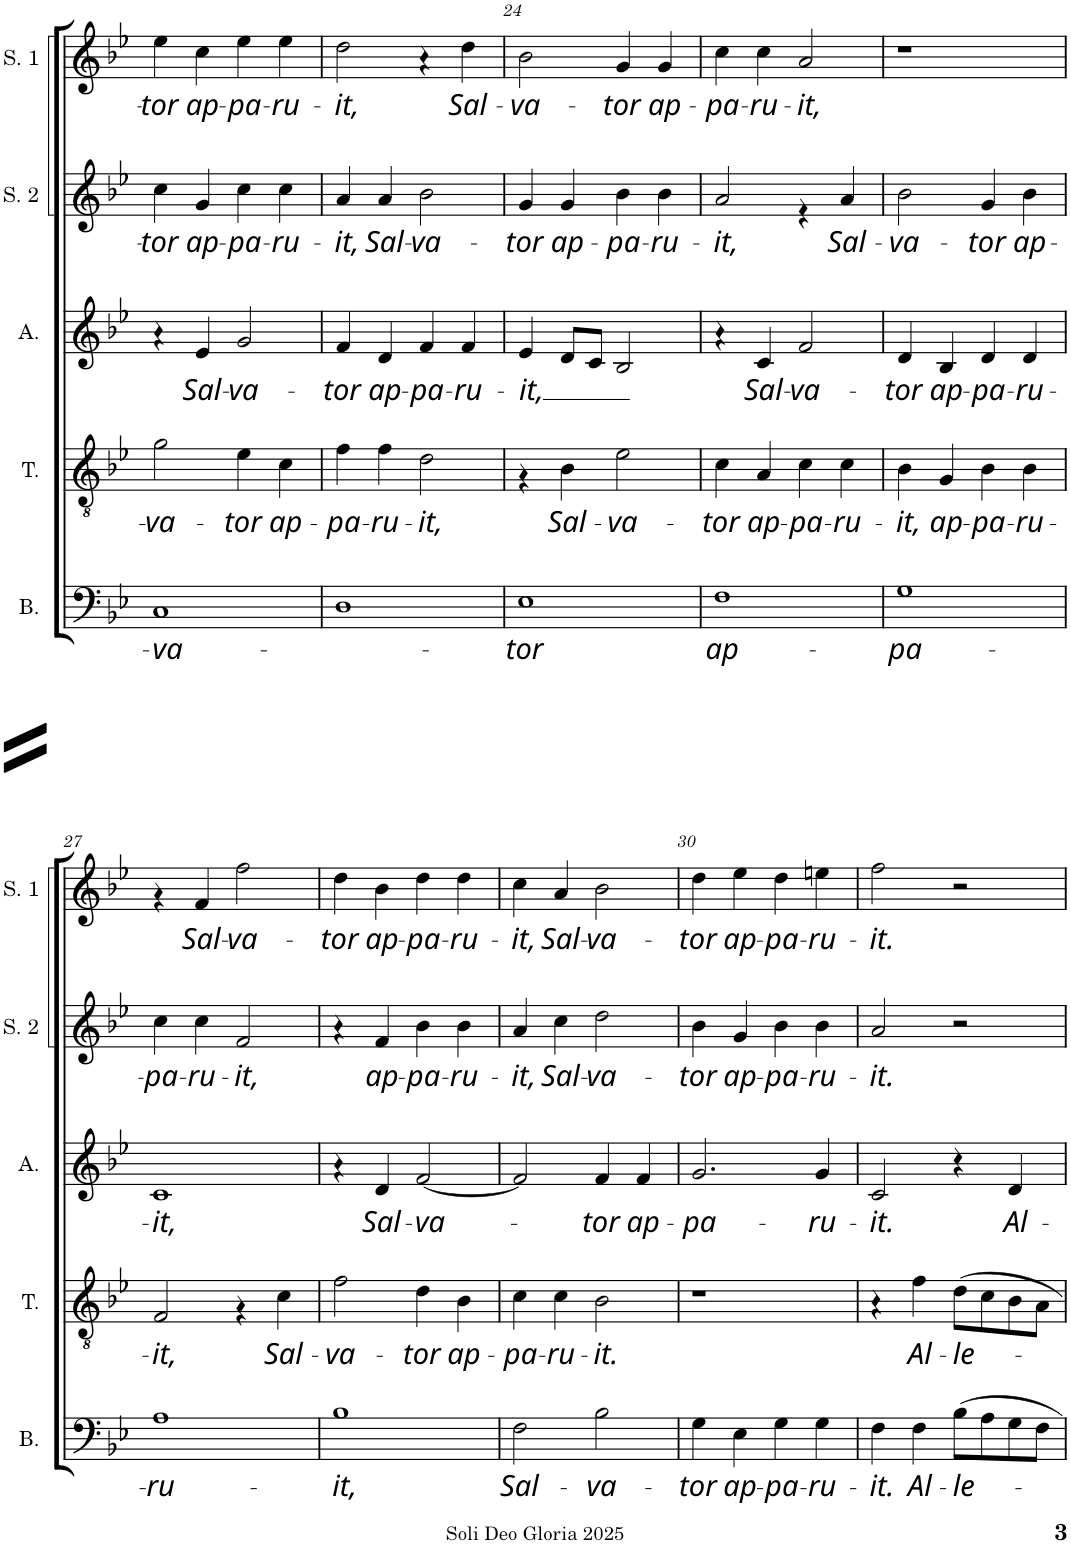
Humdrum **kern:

**kern	**text	**kern	**text	**kern	**text	**kern	**text	**kern	**text
*part5	*part5	*part4	*part4	*part3	*part3	*part2	*part2	*part1	*part1
*staff5	*staff5	*staff4	*staff4	*staff3	*staff3	*staff2	*staff2	*staff1	*staff1
*I"Basse	*	*I"Ténor	*	*I"Alto	*	*I"Soprano 2	*	*I"Soprano 1	*
*I'B.	*	*I'T.	*	*I'A.	*	*I'S. 2	*	*I'S. 1	*
!!LO:PB:g=z
*clefF4	*	*clefGv2	*	*clefG2	*	*clefG2	*	*clefG2	*
*k[b-e-]	*	*k[b-e-]	*	*k[b-e-]	*	*k[b-e-]	*	*k[b-e-]	*
*M2/2	*	*M2/2	*	*M2/2	*	*M2/2	*	*M2/2	*
*met(c|)	*	*met(c|)	*	*met(c|)	*	*met(c|)	*	*met(c|)	*
=22	=22	=22	=22	=22	=22	=22	=22	=22	=22
!	!LO:LY:b	!	!LO:LY:b	!	!	!	!LO:LY:b	!	!LO:LY:b
1C	-va-	2g\	-va-	4ra	.	4cc\	-tor	4ee-\	-tor
!	!	!	!	!	!LO:LY:b	!	!LO:LY:b	!	!LO:LY:b
.	.	.	.	4e-/	Sal-	4g/	ap-	4cc\	ap-
!	!	!	!LO:LY:b	!	!LO:LY:b	!	!LO:LY:b	!	!LO:LY:b
.	.	4e-\	-tor	2g/	-va-	4cc\	-pa-	4ee-\	-pa-
!	!	!	!LO:LY:b	!	!	!	!LO:LY:b	!	!LO:LY:b
.	.	4c\	ap-	.	.	4cc\	-ru-	4ee-\	-ru-
=23	=23	=23	=23	=23	=23	=23	=23	=23	=23
!	!	!	!LO:LY:b	!	!LO:LY:b	!	!LO:LY:b	!	!LO:LY:b
1D	.	4f\	-pa-	4f/	-tor	4a/	-it,	2dd\	-it,
!	!	!	!LO:LY:b	!	!LO:LY:b	!	!LO:LY:b	!	!
.	.	4f\	-ru-	4d/	ap-	4a/	Sal-	.	.
!	!	!	!LO:LY:b	!	!LO:LY:b	!	!LO:LY:b	!	!
.	.	2d\	-it,	4f/	-pa-	2b-\	-va-	4ra	.
!	!	!	!	!	!LO:LY:b	!	!	!	!LO:LY:b
.	.	.	.	4f/	-ru-	.	.	4dd\	Sal-
=24	=24	=24	=24	=24	=24	=24	=24	=24	=24
!	!LO:LY:b	!	!	!	!LO:LY:b	!	!LO:LY:b	!	!LO:LY:b
1E-	-tor	4rG	.	4e-/	-it,	4g/	-tor	2b-\	-va-
!	!	!	!LO:LY:b	!	!	!	!LO:LY:b	!	!
.	.	4B-\	Sal-	8d/L	.	4g/	ap-	.	.
.	.	.	.	8c/J	.	.	.	.	.
!	!	!	!LO:LY:b	!	!	!	!LO:LY:b	!	!LO:LY:b
.	.	2e-\	-va-	2B-/	.	4b-\	-pa-	4g/	-tor
!	!	!	!	!	!	!	!LO:LY:b	!	!LO:LY:b
.	.	.	.	.	.	4b-\	-ru-	4g/	ap-
=25	=25	=25	=25	=25	=25	=25	=25	=25	=25
!	!LO:LY:b	!	!LO:LY:b	!	!	!	!LO:LY:b	!	!LO:LY:b
1F	ap-	4c\	-tor	4ra	.	2a/	-it,	4cc\	-pa-
!	!	!	!LO:LY:b	!	!LO:LY:b	!	!	!	!LO:LY:b
.	.	4A/	ap-	4c/	Sal-	.	.	4cc\	-ru-
!	!	!	!LO:LY:b	!	!LO:LY:b	!	!	!	!LO:LY:b
.	.	4c\	-pa-	2f/	-va-	4re	.	2a/	-it,
!	!	!	!LO:LY:b	!	!	!	!LO:LY:b	!	!
.	.	4c\	-ru-	.	.	4a/	Sal-	.	.
=26	=26	=26	=26	=26	=26	=26	=26	=26	=26
!	!LO:LY:b	!	!LO:LY:b	!	!LO:LY:b	!	!LO:LY:b	!	!
1G	-pa-	4B-\	-it,	4d/	-tor	2b-\	-va-	1r	.
!	!	!	!LO:LY:b	!	!LO:LY:b	!	!	!	!
.	.	4G/	ap-	4B-/	ap-	.	.	.	.
!	!	!	!LO:LY:b	!	!LO:LY:b	!	!LO:LY:b	!	!
.	.	4B-\	-pa-	4d/	-pa-	4g/	-tor	.	.
!	!	!	!LO:LY:b	!	!LO:LY:b	!	!LO:LY:b	!	!
.	.	4B-\	-ru-	4d/	-ru-	4b-\	ap-	.	.
!!LO:LB:g=z
=27	=27	=27	=27	=27	=27	=27	=27	=27	=27
!	!LO:LY:b	!	!LO:LY:b	!	!LO:LY:b	!	!LO:LY:b	!	!
1A	-ru-	2F/	-it,	1c	-it,	4cc\	-pa-	4rg	.
!	!	!	!	!	!	!	!LO:LY:b	!	!LO:LY:b
.	.	.	.	.	.	4cc\	-ru-	4f/	Sal-
!	!	!	!	!	!	!	!LO:LY:b	!	!LO:LY:b
.	.	4rG	.	.	.	2f/	-it,	2ff\	-va-
!	!	!	!LO:LY:b	!	!	!	!	!	!
.	.	4c\	Sal-	.	.	.	.	.	.
=28	=28	=28	=28	=28	=28	=28	=28	=28	=28
!	!LO:LY:b	!	!LO:LY:b	!	!	!	!	!	!LO:LY:b
1B-	-it,	2f\	-va-	4ra	.	4ra	.	4dd\	-tor
!	!	!	!	!	!LO:LY:b	!	!LO:LY:b	!	!LO:LY:b
.	.	.	.	4d/	Sal-	4f/	ap-	4b-\	ap-
!	!	!	!LO:LY:b	!	!LO:LY:b	!	!LO:LY:b	!	!LO:LY:b
.	.	4d\	-tor	[<2f/	-va-	4b-\	-pa-	4dd\	-pa-
!	!	!	!LO:LY:b	!	!	!	!LO:LY:b	!	!LO:LY:b
.	.	4B-\	ap-	.	.	4b-\	-ru-	4dd\	-ru-
=29	=29	=29	=29	=29	=29	=29	=29	=29	=29
!	!LO:LY:b	!	!LO:LY:b	!	!	!	!LO:LY:b	!	!LO:LY:b
2F\	Sal-	4c\	-pa-	2f/]	.	4a/	-it,	4cc\	-it,
!	!	!	!LO:LY:b	!	!	!	!LO:LY:b	!	!LO:LY:b
.	.	4c\	-ru-	.	.	4cc\	Sal-	4a/	Sal-
!	!LO:LY:b	!	!LO:LY:b	!	!LO:LY:b	!	!LO:LY:b	!	!LO:LY:b
2B-\	-va-	2B-\	-it.	4f/	-tor	2dd\	-va-	2b-\	-va-
!	!	!	!	!	!LO:LY:b	!	!	!	!
.	.	.	.	4f/	ap-	.	.	.	.
=30	=30	=30	=30	=30	=30	=30	=30	=30	=30
!	!LO:LY:b	!	!	!	!LO:LY:b	!	!LO:LY:b	!	!LO:LY:b
4G\	-tor	1r	.	2.g/	-pa-	4b-\	-tor	4dd\	-tor
!	!LO:LY:b	!	!	!	!	!	!LO:LY:b	!	!LO:LY:b
4E-\	ap-	.	.	.	.	4g/	ap-	4ee-\	ap-
!	!LO:LY:b	!	!	!	!	!	!LO:LY:b	!	!LO:LY:b
4G\	-pa-	.	.	.	.	4b-\	-pa-	4dd\	-pa-
!	!LO:LY:b	!	!	!	!LO:LY:b	!	!LO:LY:b	!	!LO:LY:b
4G\	-ru-	.	.	4g/	-ru-	4b-\	-ru-	4een\	-ru-
=31	=31	=31	=31	=31	=31	=31	=31	=31	=31
!	!LO:LY:b	!	!	!	!LO:LY:b	!	!LO:LY:b	!	!LO:LY:b
4F\	-it.	4rA	.	2c/	-it.	2a/	-it.	2ff\	-it.
!	!LO:LY:b	!	!LO:LY:b	!	!	!	!	!	!
4F\	Al-	4f\	Al-	.	.	.	.	.	.
!	!LO:LY:b	!	!LO:LY:b	!	!	!	!	!	!
8B-\L	-le-	8d\L	-le-	4r	.	2r	.	2r	.
8A\	.	8c\	.	.	.	.	.	.	.
!	!	!	!	!	!LO:LY:b	!	!	!	!
8G\	.	8B-\	.	4d/	Al-	.	.	.	.
8F\J	.	8A\J	.	.	.	.	.	.	.
=	=	=	=	=	=	=	=	=	=
*-	*-	*-	*-	*-	*-	*-	*-	*-	*-
